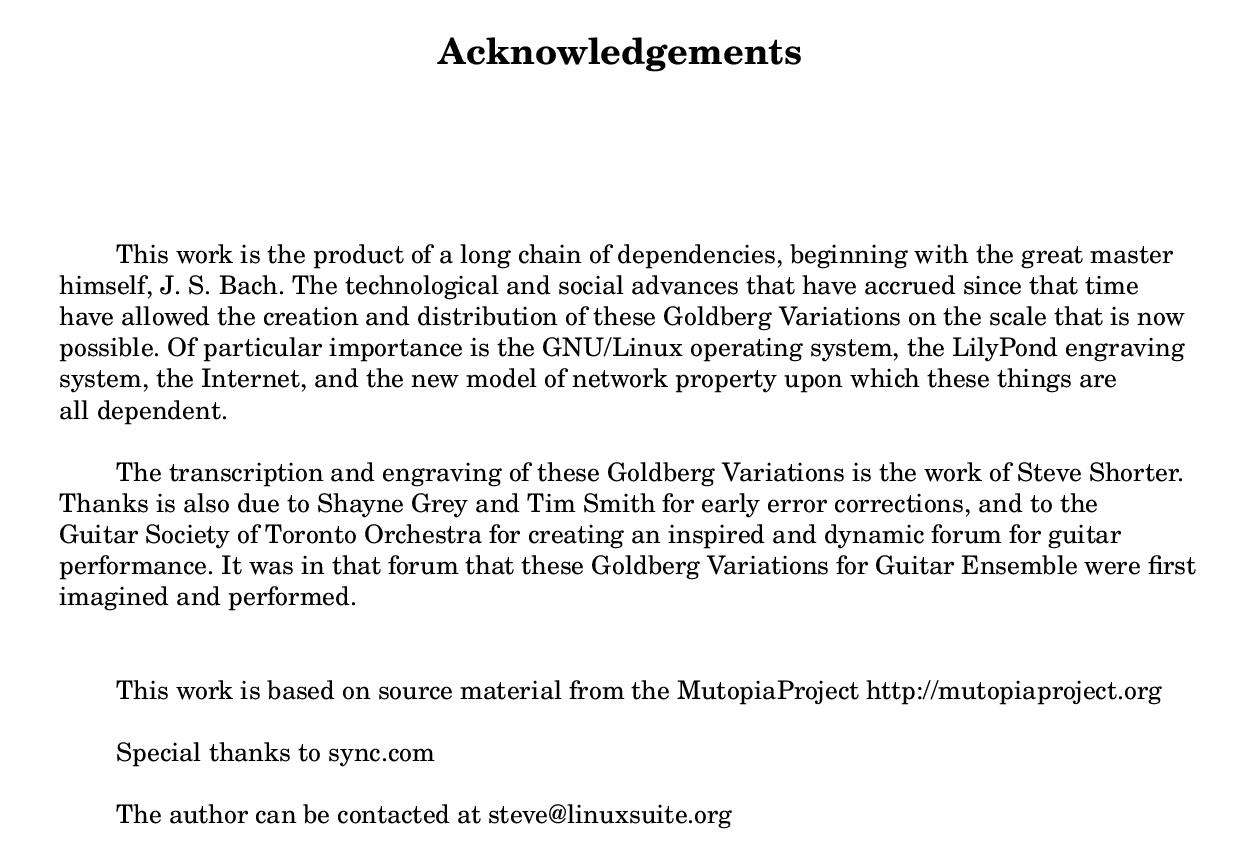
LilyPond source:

\version "2.16.2"

\bookpart {

   \paper { print-page-number = ##t }

   \header { title = "Acknowledgements" }

   \tocItem \markup { Acknowledgements }

   \markup { \column { 
	" "
	" "
	" "
	" "
	" "
	\fontsize #1 {

	" "
	"        This work is the product of a long chain of dependencies, beginning with the great master"
        "himself, J. S. Bach. The technological and social advances that have accrued since that time"
        "have allowed the creation and distribution of these Goldberg Variations on the scale that is now"
        "possible. Of particular importance is the GNU/Linux operating system, the LilyPond engraving"
	"system, the Internet, and the new model of network property upon which these things are"
	"all dependent."
	" "
	"        The transcription and engraving of these Goldberg Variations is the work of Steve Shorter."
        "Thanks is also due to Shayne Grey and Tim Smith for early error corrections, and to the"
	"Guitar Society of Toronto Orchestra for creating an inspired and dynamic forum for guitar"
        "performance. It was in that forum that these Goldberg Variations for Guitar Ensemble were first"
	"imagined and performed."
	" "
	" "
	"        This work is based on source material from the MutopiaProject http://mutopiaproject.org" 
	" "
	"        Special thanks to sync.com "
	" "
	"        The author can be contacted at steve@linuxsuite.org"
	" "
        }
}}}


